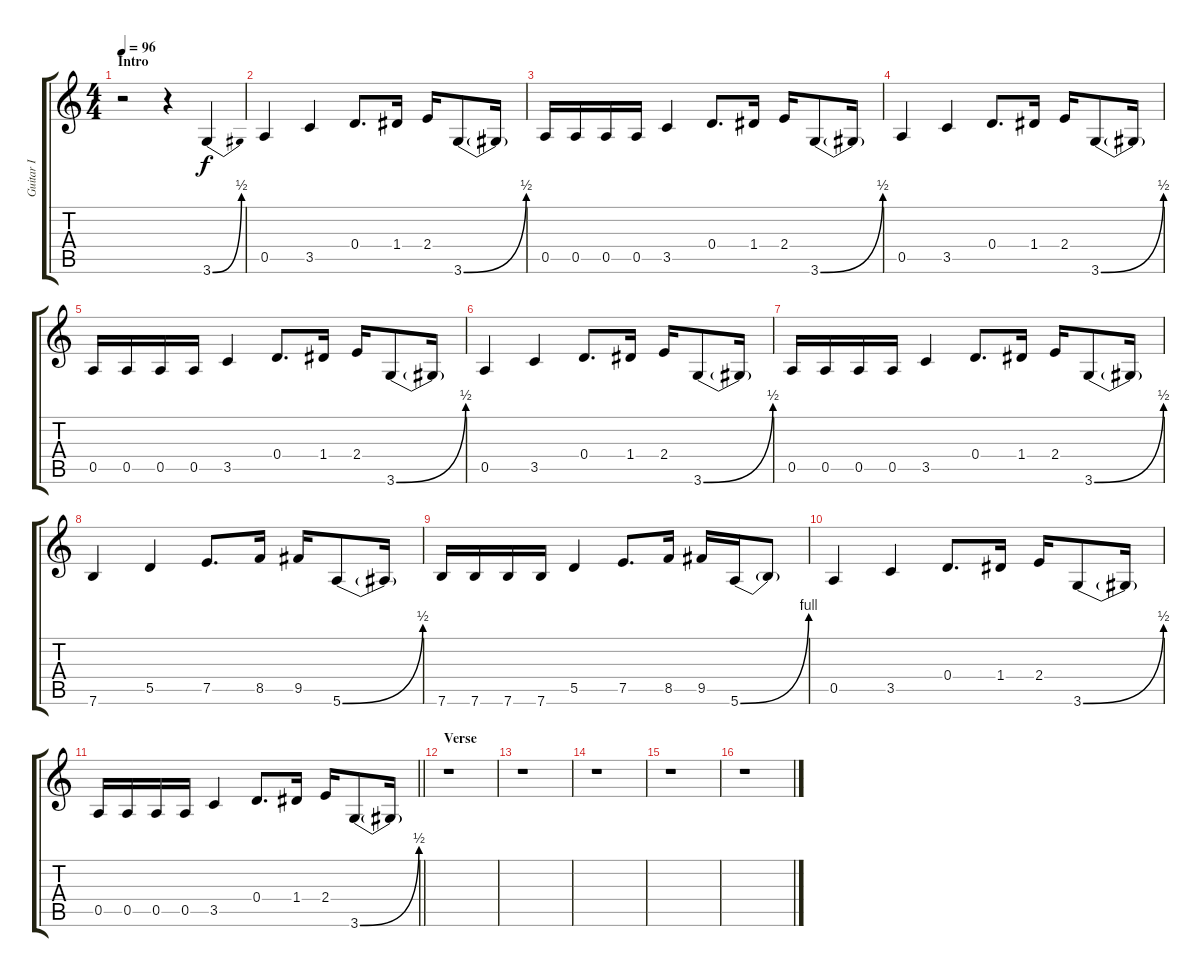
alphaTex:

\track ("Guitar I" "Guitar I") {instrument overdrivenguitar}
\staff {score tabs}
\tuning (E4 B3 G3 D3 A2 E2) {hide}
\ts (4 4)
\section ("" "Intro")
\tempo 96
\clef g2
\ks c
r.2{dy f instrument overdrivenguitar} r.4 3.6{be (bend 0 0 60 2)}.4 |
0.5.4 3.5.4 0.4.8{d} 1.4.16 2.4.16 3.6{be (bend 0 0 60 2)}.8 3.6{t}.16 |
0.5.16 0.5.16 0.5.16 0.5.16 3.5.4 0.4.8{d} 1.4.16 2.4.16 3.6{be (bend 0 0 60 2)}.8 3.6{t}.16 |
0.5.4 3.5.4 0.4.8{d} 1.4.16 2.4.16 3.6{be (bend 0 0 60 2)}.8 3.6{t}.16 |
0.5.16 0.5.16 0.5.16 0.5.16 3.5.4 0.4.8{d} 1.4.16 2.4.16 3.6{be (bend 0 0 60 2)}.8 3.6{t}.16 |
0.5.4 3.5.4 0.4.8{d} 1.4.16 2.4.16 3.6{be (bend 0 0 60 2)}.8 3.6{t}.16 |
0.5.16 0.5.16 0.5.16 0.5.16 3.5.4 0.4.8{d} 1.4.16 2.4.16 3.6{be (bend 0 0 60 2)}.8 3.6{t}.16 |
7.6.4 5.5.4 7.5.8{d} 8.5.16 9.5.16 5.6{be (bend 0 0 60 2)}.8 5.6{t}.16 |
7.6.16 7.6.16 7.6.16 7.6.16 5.5.4 7.5.8{d} 8.5.16 9.5.16 5.6{be (bend 0 0 60 4)}.16 5.6{t}.8 |
0.5.4 3.5.4 0.4.8{d} 1.4.16 2.4.16 3.6{be (bend 0 0 60 2)}.8 3.6{t}.16 |
\barLineRight lightlight
0.5.16 0.5.16 0.5.16 0.5.16 3.5.4 0.4.8{d} 1.4.16 2.4.16 3.6{be (bend 0 0 60 2)}.8 3.6{t}.16 |
\section ("" "Verse")
r.1 |
r.1 |
r.1 |
r.1 |
r.1
